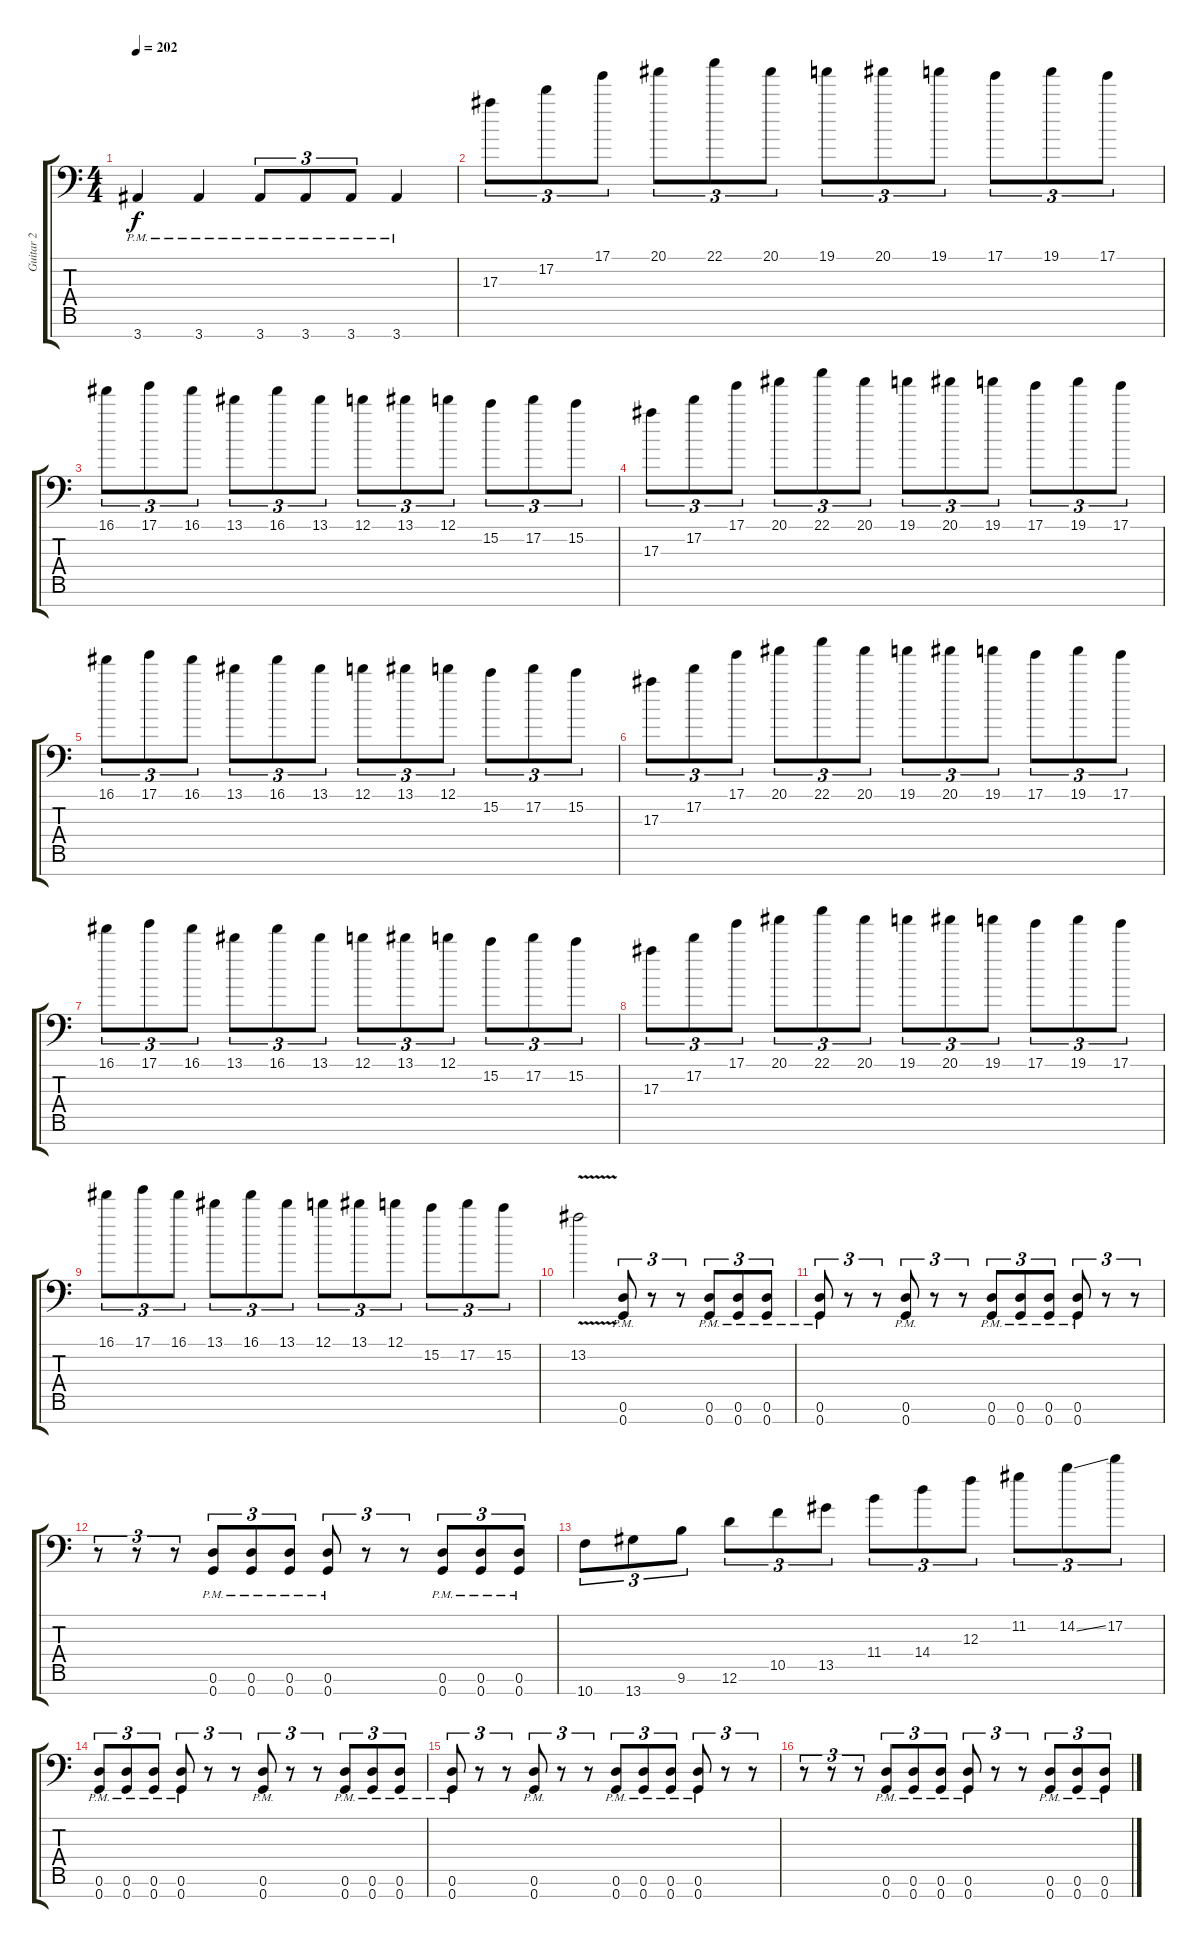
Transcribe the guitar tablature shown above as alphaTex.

\track ("Guitar 2" "Guitar 2") {instrument distortionguitar}
\staff {score tabs}
\tuning (D4 A3 F3 C3 G2 D2 G1) {hide}
\ts (4 4)
\tempo 202
\clef f4
\ks c
3.7{pm}.4{dy f} 3.7{pm}.4 3.7{pm}.8{tu (3 2)} 3.7{pm}.8{tu (3 2)} 3.7{pm}.8{tu (3 2)} 3.7{pm}.4 |
17.3.8{tu (3 2)} 17.2.8{tu (3 2)} 17.1.8{tu (3 2)} 20.1.8{tu (3 2)} 22.1.8{tu (3 2)} 20.1.8{tu (3 2)} 19.1.8{tu (3 2)} 20.1.8{tu (3 2)} 19.1.8{tu (3 2)} 17.1.8{tu (3 2)} 19.1.8{tu (3 2)} 17.1.8{tu (3 2)} |
16.1.8{tu (3 2)} 17.1.8{tu (3 2)} 16.1.8{tu (3 2)} 13.1.8{tu (3 2)} 16.1.8{tu (3 2)} 13.1.8{tu (3 2)} 12.1.8{tu (3 2)} 13.1.8{tu (3 2)} 12.1.8{tu (3 2)} 15.2.8{tu (3 2)} 17.2.8{tu (3 2)} 15.2.8{tu (3 2)} |
17.3.8{tu (3 2)} 17.2.8{tu (3 2)} 17.1.8{tu (3 2)} 20.1.8{tu (3 2)} 22.1.8{tu (3 2)} 20.1.8{tu (3 2)} 19.1.8{tu (3 2)} 20.1.8{tu (3 2)} 19.1.8{tu (3 2)} 17.1.8{tu (3 2)} 19.1.8{tu (3 2)} 17.1.8{tu (3 2)} |
16.1.8{tu (3 2)} 17.1.8{tu (3 2)} 16.1.8{tu (3 2)} 13.1.8{tu (3 2)} 16.1.8{tu (3 2)} 13.1.8{tu (3 2)} 12.1.8{tu (3 2)} 13.1.8{tu (3 2)} 12.1.8{tu (3 2)} 15.2.8{tu (3 2)} 17.2.8{tu (3 2)} 15.2.8{tu (3 2)} |
17.3.8{tu (3 2)} 17.2.8{tu (3 2)} 17.1.8{tu (3 2)} 20.1.8{tu (3 2)} 22.1.8{tu (3 2)} 20.1.8{tu (3 2)} 19.1.8{tu (3 2)} 20.1.8{tu (3 2)} 19.1.8{tu (3 2)} 17.1.8{tu (3 2)} 19.1.8{tu (3 2)} 17.1.8{tu (3 2)} |
16.1.8{tu (3 2)} 17.1.8{tu (3 2)} 16.1.8{tu (3 2)} 13.1.8{tu (3 2)} 16.1.8{tu (3 2)} 13.1.8{tu (3 2)} 12.1.8{tu (3 2)} 13.1.8{tu (3 2)} 12.1.8{tu (3 2)} 15.2.8{tu (3 2)} 17.2.8{tu (3 2)} 15.2.8{tu (3 2)} |
17.3.8{tu (3 2)} 17.2.8{tu (3 2)} 17.1.8{tu (3 2)} 20.1.8{tu (3 2)} 22.1.8{tu (3 2)} 20.1.8{tu (3 2)} 19.1.8{tu (3 2)} 20.1.8{tu (3 2)} 19.1.8{tu (3 2)} 17.1.8{tu (3 2)} 19.1.8{tu (3 2)} 17.1.8{tu (3 2)} |
16.1.8{tu (3 2)} 17.1.8{tu (3 2)} 16.1.8{tu (3 2)} 13.1.8{tu (3 2)} 16.1.8{tu (3 2)} 13.1.8{tu (3 2)} 12.1.8{tu (3 2)} 13.1.8{tu (3 2)} 12.1.8{tu (3 2)} 15.2.8{tu (3 2)} 17.2.8{tu (3 2)} 15.2.8{tu (3 2)} |
13.2{v}.2 (0.6{pm} 0.7{pm}).8{tu (3 2)} r.8{tu (3 2)} r.8{tu (3 2)} (0.6{pm} 0.7{pm}).8{tu (3 2)} (0.6{pm} 0.7{pm}).8{tu (3 2)} (0.6{pm} 0.7{pm}).8{tu (3 2)} |
(0.6{pm} 0.7{pm}).8{tu (3 2)} r.8{tu (3 2)} r.8{tu (3 2)} (0.6{pm} 0.7{pm}).8{tu (3 2)} r.8{tu (3 2)} r.8{tu (3 2)} (0.6{pm} 0.7{pm}).8{tu (3 2)} (0.6{pm} 0.7{pm}).8{tu (3 2)} (0.6{pm} 0.7{pm}).8{tu (3 2)} (0.6{pm} 0.7{pm}).8{tu (3 2)} r.8{tu (3 2)} r.8{tu (3 2)} |
r.8{tu (3 2)} r.8{tu (3 2)} r.8{tu (3 2)} (0.6{pm} 0.7{pm}).8{tu (3 2)} (0.6{pm} 0.7{pm}).8{tu (3 2)} (0.6{pm} 0.7{pm}).8{tu (3 2)} (0.6{pm} 0.7{pm}).8{tu (3 2)} r.8{tu (3 2)} r.8{tu (3 2)} (0.6{pm} 0.7{pm}).8{tu (3 2)} (0.6{pm} 0.7{pm}).8{tu (3 2)} (0.6{pm} 0.7{pm}).8{tu (3 2)} |
10.7.8{tu (3 2)} 13.7.8{tu (3 2)} 9.6.8{tu (3 2)} 12.6.8{tu (3 2)} 10.5.8{tu (3 2)} 13.5.8{tu (3 2)} 11.4.8{tu (3 2)} 14.4.8{tu (3 2)} 12.3.8{tu (3 2)} 11.2.8{tu (3 2)} 14.2{ss}.8{tu (3 2)} 17.2.8{tu (3 2)} |
(0.6{pm} 0.7{pm}).8{tu (3 2)} (0.6{pm} 0.7{pm}).8{tu (3 2)} (0.6{pm} 0.7{pm}).8{tu (3 2)} (0.6{pm} 0.7{pm}).8{tu (3 2)} r.8{tu (3 2)} r.8{tu (3 2)} (0.6{pm} 0.7{pm}).8{tu (3 2)} r.8{tu (3 2)} r.8{tu (3 2)} (0.6{pm} 0.7{pm}).8{tu (3 2)} (0.6{pm} 0.7{pm}).8{tu (3 2)} (0.6{pm} 0.7{pm}).8{tu (3 2)} |
(0.6{pm} 0.7{pm}).8{tu (3 2)} r.8{tu (3 2)} r.8{tu (3 2)} (0.6{pm} 0.7{pm}).8{tu (3 2)} r.8{tu (3 2)} r.8{tu (3 2)} (0.6{pm} 0.7{pm}).8{tu (3 2)} (0.6{pm} 0.7{pm}).8{tu (3 2)} (0.6{pm} 0.7{pm}).8{tu (3 2)} (0.6{pm} 0.7{pm}).8{tu (3 2)} r.8{tu (3 2)} r.8{tu (3 2)} |
r.8{tu (3 2)} r.8{tu (3 2)} r.8{tu (3 2)} (0.6{pm} 0.7{pm}).8{tu (3 2)} (0.6{pm} 0.7{pm}).8{tu (3 2)} (0.6{pm} 0.7{pm}).8{tu (3 2)} (0.6{pm} 0.7{pm}).8{tu (3 2)} r.8{tu (3 2)} r.8{tu (3 2)} (0.6{pm} 0.7{pm}).8{tu (3 2)} (0.6{pm} 0.7{pm}).8{tu (3 2)} (0.6{pm} 0.7{pm}).8{tu (3 2)}
